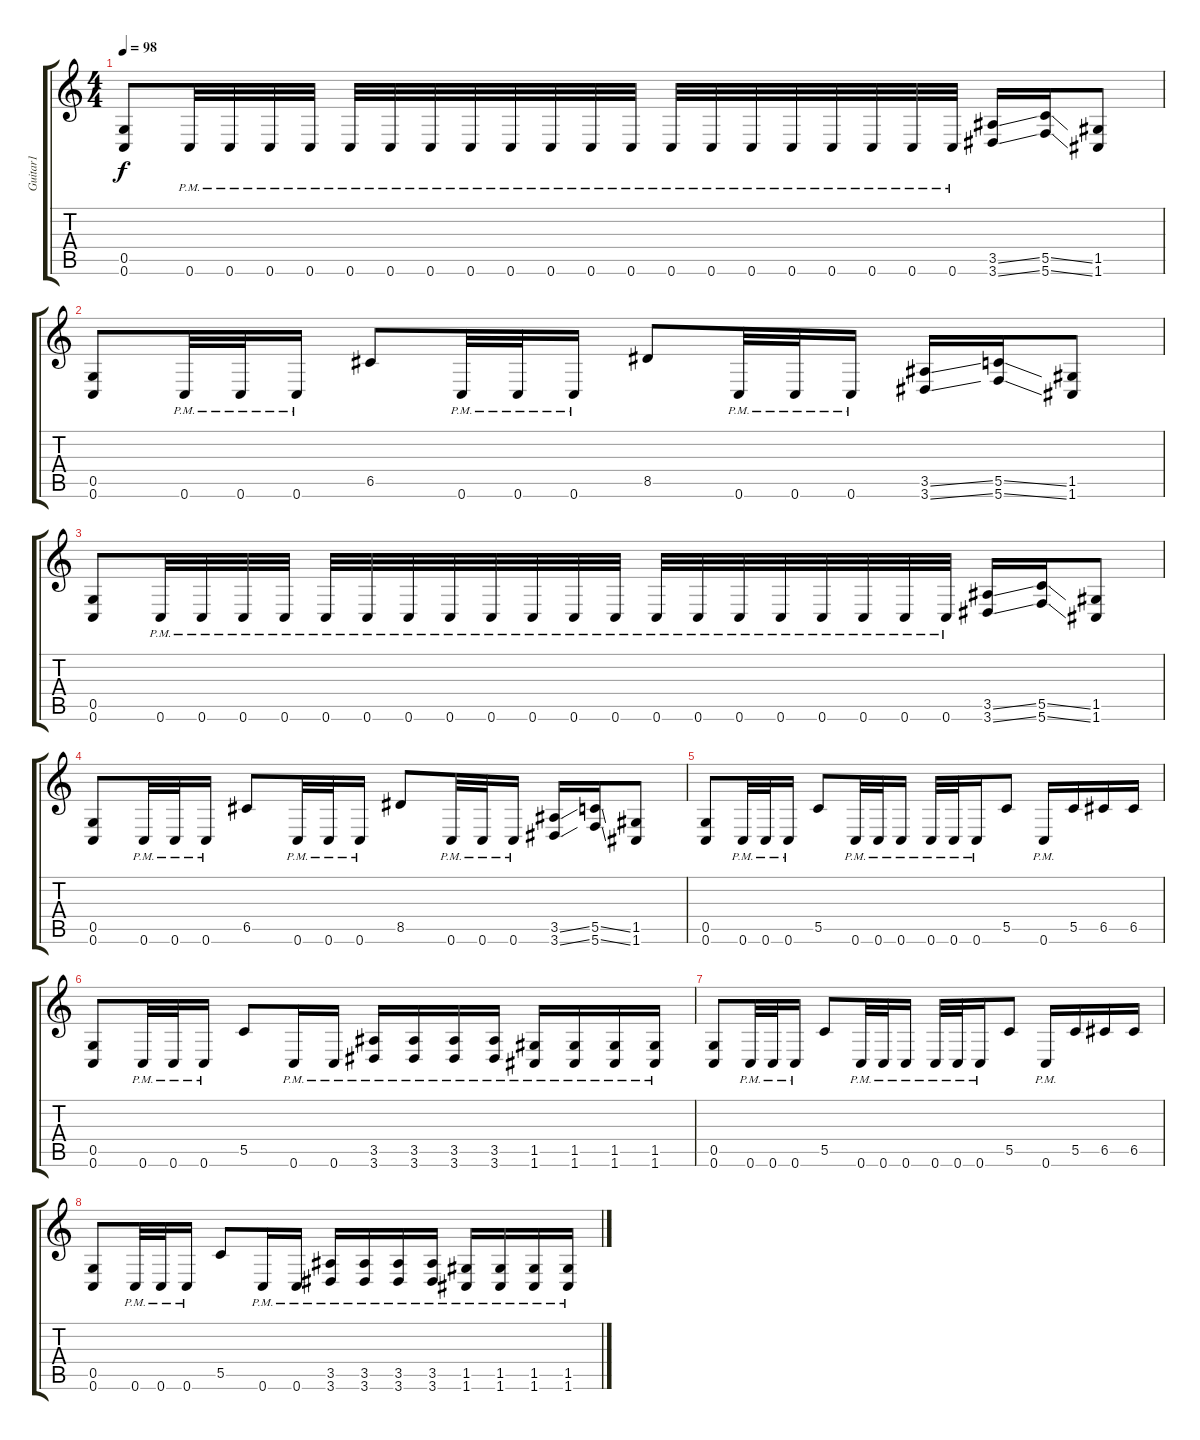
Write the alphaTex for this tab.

\track ("Guitar1" "Guitar1") {instrument distortionguitar}
\staff {score tabs}
\tuning (D4 A3 F3 C3 G2 C2) {hide}
\ts (4 4)
\tempo 98
\clef g2
\ks c
(0.5 0.6).8{dy f} 0.6{pm}.32 0.6{pm}.32 0.6{pm}.32 0.6{pm}.32 0.6{pm}.32 0.6{pm}.32 0.6{pm}.32 0.6{pm}.32 0.6{pm}.32 0.6{pm}.32 0.6{pm}.32 0.6{pm}.32 0.6{pm}.32 0.6{pm}.32 0.6{pm}.32 0.6{pm}.32 0.6{pm}.32 0.6{pm}.32 0.6{pm}.32 0.6{pm}.32 (3.5{ss} 3.6{ss}).16 (5.5{ss} 5.6{ss}).16 (1.5 1.6).8 |
(0.5 0.6).8 0.6{pm}.32 0.6{pm}.32 0.6{pm}.16 6.5.8 0.6{pm}.32 0.6{pm}.32 0.6{pm}.16 8.5.8 0.6{pm}.32 0.6{pm}.32 0.6{pm}.16 (3.5{ss} 3.6{ss}).16 (5.5{ss} 5.6{ss}).16 (1.5 1.6).8 |
(0.5 0.6).8 0.6{pm}.32 0.6{pm}.32 0.6{pm}.32 0.6{pm}.32 0.6{pm}.32 0.6{pm}.32 0.6{pm}.32 0.6{pm}.32 0.6{pm}.32 0.6{pm}.32 0.6{pm}.32 0.6{pm}.32 0.6{pm}.32 0.6{pm}.32 0.6{pm}.32 0.6{pm}.32 0.6{pm}.32 0.6{pm}.32 0.6{pm}.32 0.6{pm}.32 (3.5{ss} 3.6{ss}).16 (5.5{ss} 5.6{ss}).16 (1.5 1.6).8 |
(0.5 0.6).8 0.6{pm}.32 0.6{pm}.32 0.6{pm}.16 6.5.8 0.6{pm}.32 0.6{pm}.32 0.6{pm}.16 8.5.8 0.6{pm}.32 0.6{pm}.32 0.6{pm}.16 (3.5{ss} 3.6{ss}).16 (5.5{ss} 5.6{ss}).16 (1.5 1.6).8 |
(0.5 0.6).8 0.6{pm}.32 0.6{pm}.32 0.6{pm}.16 5.5.8 0.6{pm}.32 0.6{pm}.32 0.6{pm}.16 0.6{pm}.32 0.6{pm}.32 0.6{pm}.16 5.5.8 0.6{pm}.16 5.5.16 6.5.16 6.5.16 |
(0.5 0.6).8 0.6{pm}.32 0.6{pm}.32 0.6{pm}.16 5.5.8 0.6{pm}.16 0.6{pm}.16 (3.5{pm} 3.6{pm}).16 (3.5{pm} 3.6{pm}).16 (3.5{pm} 3.6{pm}).16 (3.5{pm} 3.6{pm}).16 (1.5{pm} 1.6{pm}).16 (1.5{pm} 1.6{pm}).16 (1.5{pm} 1.6{pm}).16 (1.5{pm} 1.6{pm}).16 |
(0.5 0.6).8 0.6{pm}.32 0.6{pm}.32 0.6{pm}.16 5.5.8 0.6{pm}.32 0.6{pm}.32 0.6{pm}.16 0.6{pm}.32 0.6{pm}.32 0.6{pm}.16 5.5.8 0.6{pm}.16 5.5.16 6.5.16 6.5.16 |
(0.5 0.6).8 0.6{pm}.32 0.6{pm}.32 0.6{pm}.16 5.5.8 0.6{pm}.16 0.6{pm}.16 (3.5{pm} 3.6{pm}).16 (3.5{pm} 3.6{pm}).16 (3.5{pm} 3.6{pm}).16 (3.5{pm} 3.6{pm}).16 (1.5{pm} 1.6{pm}).16 (1.5{pm} 1.6{pm}).16 (1.5{pm} 1.6{pm}).16 (1.5{pm} 1.6{pm}).16
